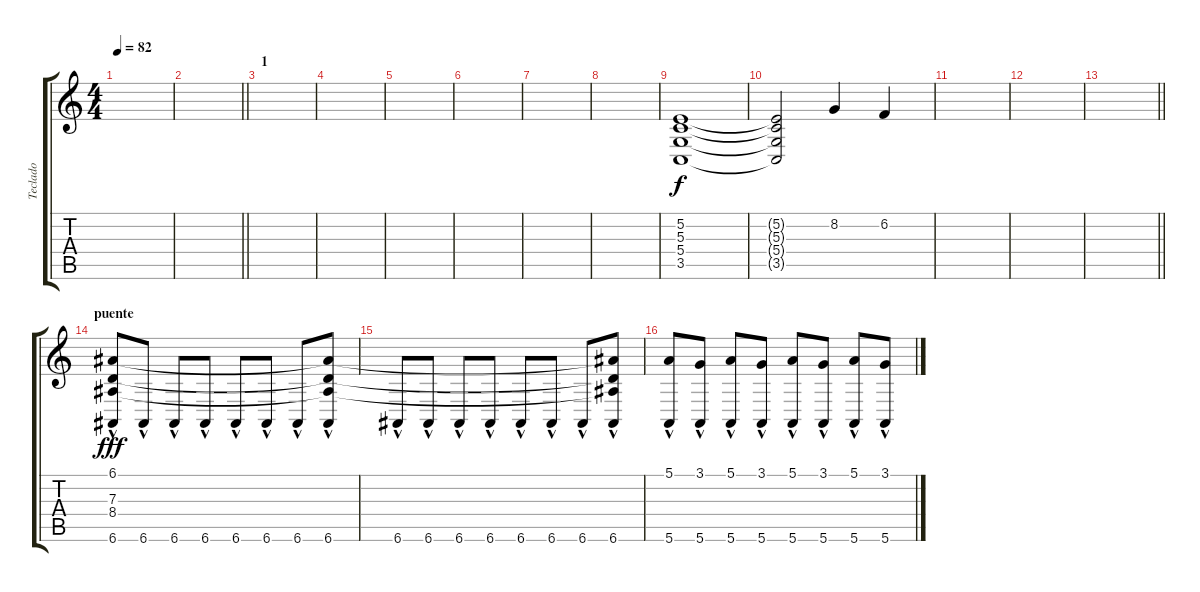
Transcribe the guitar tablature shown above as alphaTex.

\track ("Teclado" "Teclado") {instrument honkytonkpiano}
\staff {score tabs}
\tuning (E4 B3 G3 D3 A2 E2) {hide}
\ts (4 4)
\tempo 82
\clef g2
\ks c
|
\barLineRight lightlight
|
\section ("" "1")
|
|
|
|
|
|
(5.2 5.3 5.4 3.5).1 |
(5.2{t} 5.3{t} 5.4{t} 3.5{t}).2 8.2.4 6.2.4 |
|
|
\barLineRight lightlight
|
\section ("" "puente")
(6.1 7.3 8.4 6.6{hac}).8{dy fff} 6.6{hac}.8 6.6{hac}.8 6.6{hac}.8 6.6{hac}.8 6.6{hac}.8 6.6{hac}.8 (6.1{t} 7.3{t} 8.4{t} 6.6{hac}).8 |
6.6{hac}.8 6.6{hac}.8 6.6{hac}.8 6.6{hac}.8 6.6{hac}.8 6.6{hac}.8 6.6{hac}.8 (6.1{t} 7.3{t} 8.4{t} 6.6{hac}).8 |
(5.1 5.6{hac}).8 (3.1 5.6{hac}).8 (5.1 5.6{hac}).8 (3.1 5.6{hac}).8 (5.1 5.6{hac}).8 (3.1 5.6{hac}).8 (5.1 5.6{hac}).8 (3.1 5.6{hac}).8
